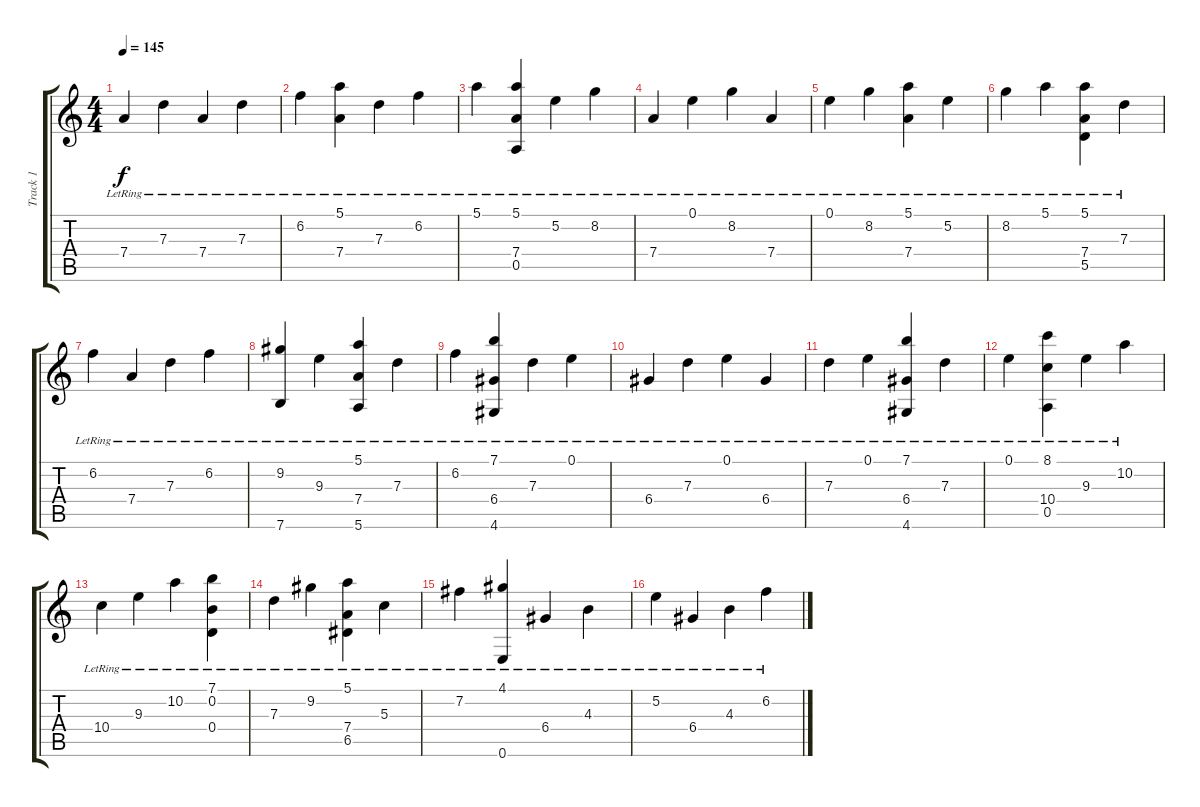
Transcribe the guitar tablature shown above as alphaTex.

\track ("Track 1" "Track 1") {instrument acousticguitarsteel}
\staff {score tabs}
\tuning (E4 B3 G3 D3 A2 E2) {hide}
\ts (4 4)
\tempo 145
\clef g2
\ks c
7.4{lr}.4{dy f} 7.3{lr}.4 7.4{lr}.4 7.3{lr}.4 |
6.2{lr}.4 (5.1{lr} 7.4{lr}).4 7.3{lr}.4 6.2{lr}.4 |
5.1{lr}.4 (5.1{lr} 7.4{lr} 0.5{lr}).4 5.2{lr}.4 8.2{lr}.4 |
7.4{lr}.4 0.1{lr}.4 8.2{lr}.4 7.4{lr}.4 |
0.1{lr}.4 8.2{lr}.4 (5.1{lr} 7.4{lr}).4 5.2{lr}.4 |
8.2{lr}.4 5.1{lr}.4 (5.1{lr} 7.4{lr} 5.5{lr}).4 7.3{lr}.4 |
6.2{lr}.4 7.4{lr}.4 7.3{lr}.4 6.2{lr}.4 |
(9.2{lr} 7.6{lr}).4 9.3{lr}.4 (5.1{lr} 7.4{lr} 5.6{lr}).4 7.3{lr}.4 |
6.2{lr}.4 (7.1{lr} 6.4{lr} 4.6{lr}).4 7.3{lr}.4 0.1{lr}.4 |
6.4{lr}.4 7.3{lr}.4 0.1{lr}.4 6.4{lr}.4 |
7.3{lr}.4 0.1{lr}.4 (7.1{lr} 6.4{lr} 4.6{lr}).4 7.3{lr}.4 |
0.1{lr}.4 (8.1{lr} 10.4{lr} 0.5{lr}).4 9.3{lr}.4 10.2{lr}.4 |
10.4{lr}.4 9.3{lr}.4 10.2{lr}.4 (7.1{lr} 0.2{lr} 0.4{lr}).4 |
7.3{lr}.4 9.2{lr}.4 (5.1{lr} 7.4{lr} 6.5{lr}).4 5.3{lr}.4 |
7.2{lr}.4 (4.1{lr} 0.6{lr}).4 6.4{lr}.4 4.3{lr}.4 |
5.2{lr}.4 6.4{lr}.4 4.3{lr}.4 6.2{lr}.4
